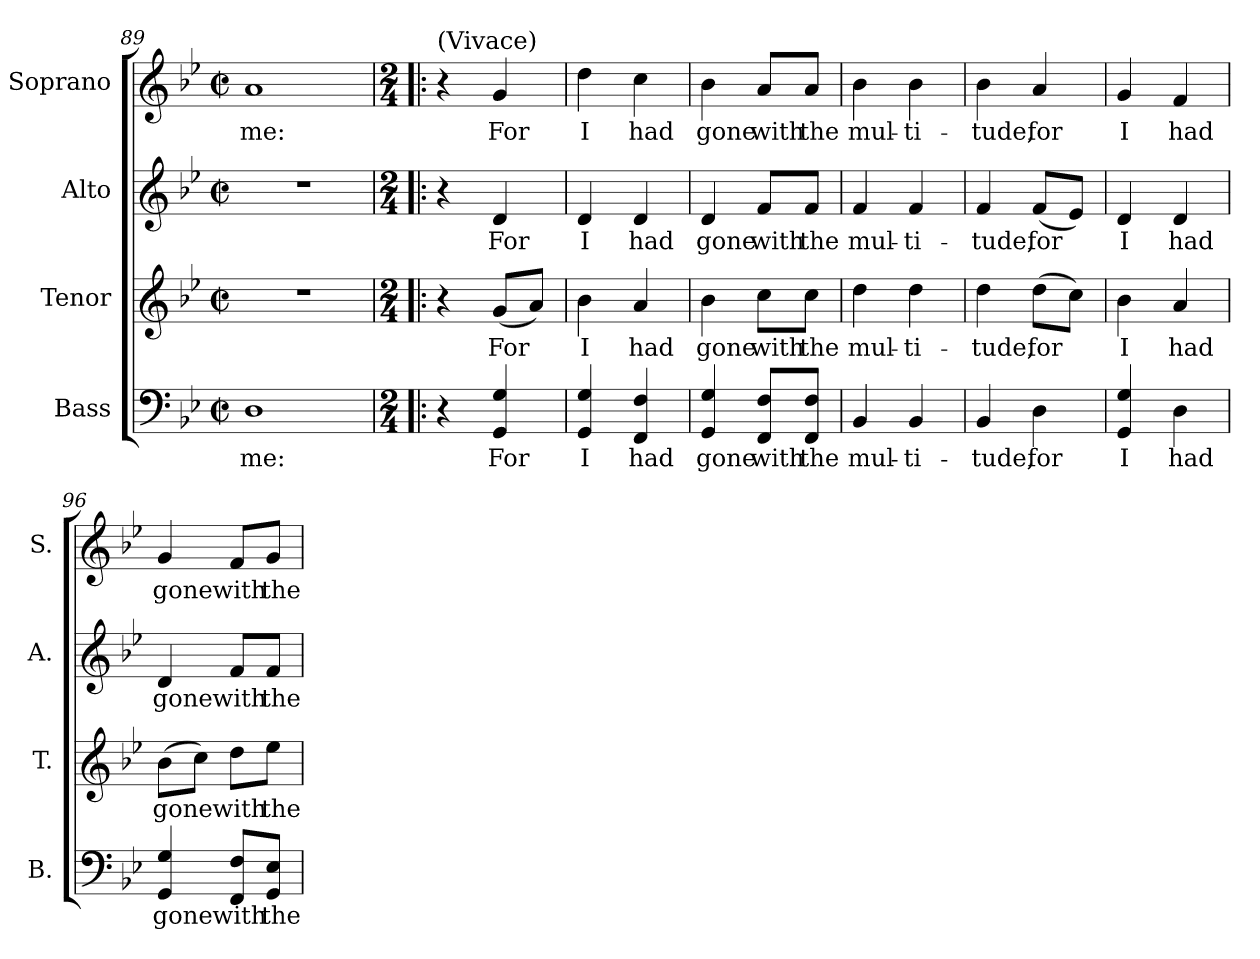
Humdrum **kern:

**kern	**text	**kern	**text	**kern	**text	**kern	**text
*part4	*part4	*part3	*part3	*part2	*part2	*part1	*part1
*staff4	*staff4	*staff3	*staff3	*staff2	*staff2	*staff1	*staff1
*I"Bass	*	*I"Tenor	*	*I"Alto	*	*I"Soprano	*
*I'B.	*	*I'T.	*	*I'A.	*	*I'S.	*
*clefF4	*	*clefG2	*	*clefG2	*	*clefG2	*
*k[b-e-]	*	*k[b-e-]	*	*k[b-e-]	*	*k[b-e-]	*
*g:	*	*g:	*	*g:	*	*g:	*
*M2/2	*	*M2/2	*	*M2/2	*	*M2/2	*
*met(c|)	*	*met(c|)	*	*met(c|)	*	*met(c|)	*
=89	=89	=89	=89	=89	=89	=89	=89
!	!LO:LY:b:color=#000000	!	!	!	!	!	!
!	!	!	!	!	!	!	!LO:LY:b:color=#000000
1Di	me:	1r	.	1r	.	1ai	me:
=90!|:	=90!|:	=90!|:	=90!|:	=90!|:	=90!|:	=90!|:	=90!|:
*M2/4	*	*M2/4	*	*M2/4	*	*M2/4	*
!	!	!	!	!	!	!LO:TX:a:t=(Vivace)	!
4r	.	4r	.	4r	.	4r	.
!	!LO:LY:b:color=#000000	!	!	!	!	!	!
!	!	!	!LO:LY:b:color=#000000	!	!	!	!
!	!	!	!	!	!LO:LY:b:color=#000000	!	!
!	!	!	!	!	!	!	!LO:LY:b:color=#000000
4GGi/ 4Gi	For	(8gi/L	For	4di/	For	4gi/	For
.	.	8ai/J)	.	.	.	.	.
=91	=91	=91	=91	=91	=91	=91	=91
!	!LO:LY:b:color=#000000	!	!	!	!	!	!
!	!	!	!LO:LY:b:color=#000000	!	!	!	!
!	!	!	!	!	!LO:LY:b:color=#000000	!	!
!	!	!	!	!	!	!	!LO:LY:b:color=#000000
4GGi/ 4Gi	I	4b-i\	I	4di/	I	4ddi\	I
!	!LO:LY:b:color=#000000	!	!	!	!	!	!
!	!	!	!LO:LY:b:color=#000000	!	!	!	!
!	!	!	!	!	!LO:LY:b:color=#000000	!	!
!	!	!	!	!	!	!	!LO:LY:b:color=#000000
4FFi/ 4Fi	had	4ai/	had	4di/	had	4cci\	had
=92	=92	=92	=92	=92	=92	=92	=92
!	!LO:LY:b:color=#000000	!	!	!	!	!	!
!	!	!	!LO:LY:b:color=#000000	!	!	!	!
!	!	!	!	!	!LO:LY:b:color=#000000	!	!
!	!	!	!	!	!	!	!LO:LY:b:color=#000000
4GGi/ 4Gi	gone	4b-i\	gone	4di/	gone	4b-i\	gone
!	!LO:LY:b:color=#000000	!	!	!	!	!	!
!	!	!	!LO:LY:b:color=#000000	!	!	!	!
!	!	!	!	!	!LO:LY:b:color=#000000	!	!
!	!	!	!	!	!	!	!LO:LY:b:color=#000000
8FFi/ 8FiL	with	8cci\L	with	8fi/L	with	8ai/L	with
!	!LO:LY:b:color=#000000	!	!	!	!	!	!
!	!	!	!LO:LY:b:color=#000000	!	!	!	!
!	!	!	!	!	!LO:LY:b:color=#000000	!	!
!	!	!	!	!	!	!	!LO:LY:b:color=#000000
8FFi/ 8FiJ	the	8cci\J	the	8fi/J	the	8ai/J	the
=93	=93	=93	=93	=93	=93	=93	=93
!	!LO:LY:b:color=#000000	!	!	!	!	!	!
!	!	!	!LO:LY:b:color=#000000	!	!	!	!
!	!	!	!	!	!LO:LY:b:color=#000000	!	!
!	!	!	!	!	!	!	!LO:LY:b:color=#000000
4BB-i/	mul-	4ddi\	mul-	4fi/	mul-	4b-i\	mul-
!	!LO:LY:b:color=#000000	!	!	!	!	!	!
!	!	!	!LO:LY:b:color=#000000	!	!	!	!
!	!	!	!	!	!LO:LY:b:color=#000000	!	!
!	!	!	!	!	!	!	!LO:LY:b:color=#000000
4BB-i/	-ti-	4ddi\	-ti-	4fi/	-ti-	4b-i\	-ti-
=94	=94	=94	=94	=94	=94	=94	=94
!	!LO:LY:b:color=#000000	!	!	!	!	!	!
!	!	!	!LO:LY:b:color=#000000	!	!	!	!
!	!	!	!	!	!LO:LY:b:color=#000000	!	!
!	!	!	!	!	!	!	!LO:LY:b:color=#000000
4BB-i/	-tude,	4ddi\	-tude,	4fi/	-tude,	4b-i\	-tude,
!	!LO:LY:b:color=#000000	!	!	!	!	!	!
!	!	!	!LO:LY:b:color=#000000	!	!	!	!
!	!	!	!	!	!LO:LY:b:color=#000000	!	!
!	!	!	!	!	!	!	!LO:LY:b:color=#000000
4Di\	for	(8ddi\L	for	(8fi/L	for	4ai/	for
.	.	8cci\J)	.	8e-i/J)	.	.	.
=95	=95	=95	=95	=95	=95	=95	=95
!	!LO:LY:b:color=#000000	!	!	!	!	!	!
!	!	!	!LO:LY:b:color=#000000	!	!	!	!
!	!	!	!	!	!LO:LY:b:color=#000000	!	!
!	!	!	!	!	!	!	!LO:LY:b:color=#000000
4GGi/ 4Gi	I	4b-i\	I	4di/	I	4gi/	I
!	!LO:LY:b:color=#000000	!	!	!	!	!	!
!	!	!	!LO:LY:b:color=#000000	!	!	!	!
!	!	!	!	!	!LO:LY:b:color=#000000	!	!
!	!	!	!	!	!	!	!LO:LY:b:color=#000000
4Di\	had	4ai/	had	4di/	had	4fi/	had
!!LO:LB:g=z
=96	=96	=96	=96	=96	=96	=96	=96
!	!LO:LY:b:color=#000000	!	!	!	!	!	!
!	!	!	!LO:LY:b:color=#000000	!	!	!	!
!	!	!	!	!	!LO:LY:b:color=#000000	!	!
!	!	!	!	!	!	!	!LO:LY:b:color=#000000
4GGi/ 4Gi	gone	(8b-i\L	gone	4di/	gone	4gi/	gone
.	.	8cci\J)	.	.	.	.	.
!	!LO:LY:b:color=#000000	!	!	!	!	!	!
!	!	!	!LO:LY:b:color=#000000	!	!	!	!
!	!	!	!	!	!LO:LY:b:color=#000000	!	!
!	!	!	!	!	!	!	!LO:LY:b:color=#000000
8FFi/ 8FiL	with	8ddi\L	with	8fi/L	with	8fi/L	with
!	!LO:LY:b:color=#000000	!	!	!	!	!	!
!	!	!	!LO:LY:b:color=#000000	!	!	!	!
!	!	!	!	!	!LO:LY:b:color=#000000	!	!
!	!	!	!	!	!	!	!LO:LY:b:color=#000000
8GGi/ 8E-iJ	the	8ee-i\J	the	8fi/J	the	8gi/J	the
=	=	=	=	=	=	=	=
*-	*-	*-	*-	*-	*-	*-	*-
